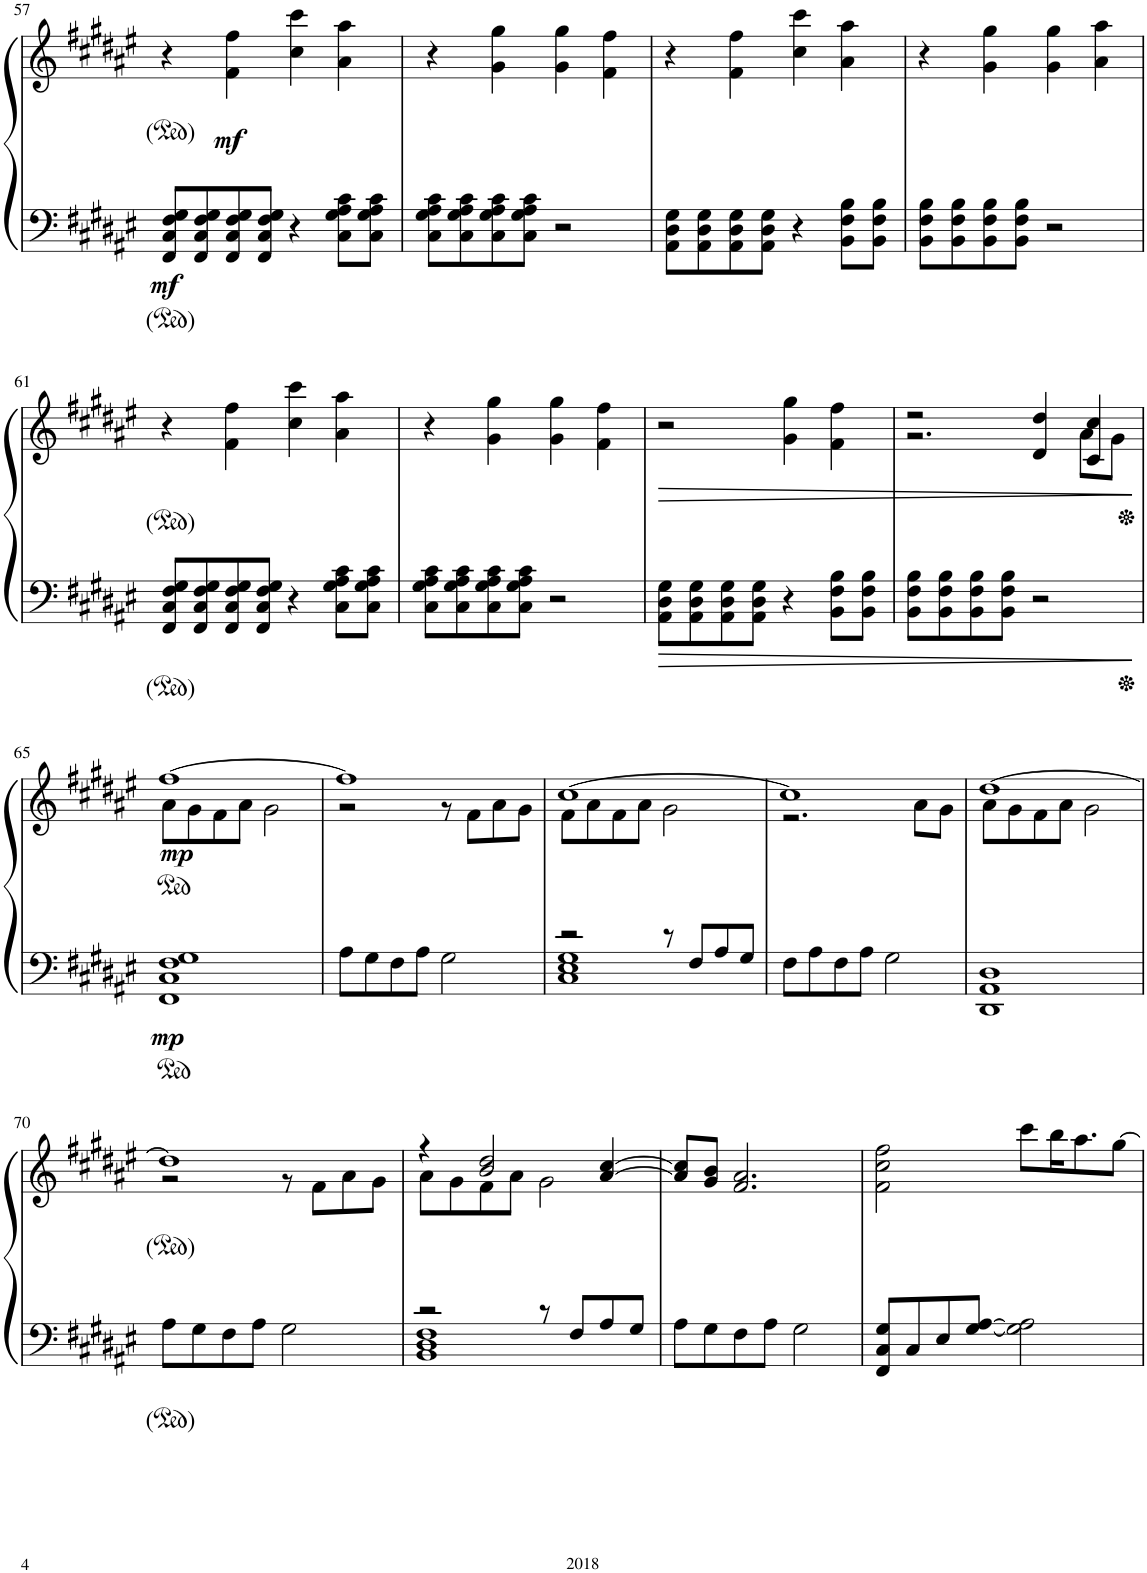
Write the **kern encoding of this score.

**kern	**kern	**dynam
*part1	*part1	*part1
*staff2	*staff1	*staff1/2
*I"Piano	*	*
*I'Pno.	*	*
!!LO:PB:g=z
*clefF4	*clefG2	*
*k[f#c#g#d#a#e#]	*k[f#c#g#d#a#e#]	*
*M4/4	*M4/4	*
=57	=57	=57
!	!	!LO:DY:b=2
8FF#/ 8C#/ 8F#/ 8G#/L	4r	mf
8FF#/ 8C#/ 8F#/ 8G#/	.	.
!	!	!LO:DY:b
8FF#/ 8C#/ 8F#/ 8G#/	4f#\ 4ff#\	mf
8FF#/ 8C#/ 8F#/ 8G#/J	.	.
4r	4cc#\ 4ccc#\	.
8C#\ 8G#\ 8A#\ 8c#\L	4a#\ 4aa#\	.
8C#\ 8G#\ 8A#\ 8c#\J	.	.
=58	=58	=58
8C#\ 8G#\ 8A#\ 8c#\L	4r	.
8C#\ 8G#\ 8A#\ 8c#\	.	.
8C#\ 8G#\ 8A#\ 8c#\	4g#\ 4gg#\	.
8C#\ 8G#\ 8A#\ 8c#\J	.	.
2r	4g#\ 4gg#\	.
.	4f#\ 4ff#\	.
=59	=59	=59
8AA#\ 8D#\ 8G#\L	4r	.
8AA#\ 8D#\ 8G#\	.	.
8AA#\ 8D#\ 8G#\	4f#\ 4ff#\	.
8AA#\ 8D#\ 8G#\J	.	.
4r	4cc#\ 4ccc#\	.
8BB\ 8F#\ 8B\L	4a#\ 4aa#\	.
8BB\ 8F#\ 8B\J	.	.
=60	=60	=60
8BB\ 8F#\ 8B\L	4r	.
8BB\ 8F#\ 8B\	.	.
8BB\ 8F#\ 8B\	4g#\ 4gg#\	.
8BB\ 8F#\ 8B\J	.	.
2r	4g#\ 4gg#\	.
.	4a#\ 4aa#\	.
!!LO:LB:g=z
=61	=61	=61
8FF#/ 8C#/ 8F#/ 8G#/L	4r	.
8FF#/ 8C#/ 8F#/ 8G#/	.	.
8FF#/ 8C#/ 8F#/ 8G#/	4f#\ 4ff#\	.
8FF#/ 8C#/ 8F#/ 8G#/J	.	.
4r	4cc#\ 4ccc#\	.
8C#\ 8G#\ 8A#\ 8c#\L	4a#\ 4aa#\	.
8C#\ 8G#\ 8A#\ 8c#\J	.	.
=62	=62	=62
8C#\ 8G#\ 8A#\ 8c#\L	4r	.
8C#\ 8G#\ 8A#\ 8c#\	.	.
8C#\ 8G#\ 8A#\ 8c#\	4g#\ 4gg#\	.
8C#\ 8G#\ 8A#\ 8c#\J	.	.
2r	4g#\ 4gg#\	.
.	4f#\ 4ff#\	.
=63	=63	=63
!	!	!LO:HP:b
8AA#\ 8D#\ 8G#\L	2r	>
8AA#\ 8D#\ 8G#\	.	.
8AA#\ 8D#\ 8G#\	.	.
8AA#\ 8D#\ 8G#\J	.	.
4r	4g#\ 4gg#\	.
8BB\ 8F#\ 8B\L	4f#\ 4ff#\	.
8BB\ 8F#\ 8B\J	.	.
=64	=64	=64
*	*^	*
8BB\ 8F#\ 8B\L	2r	2.r	.
8BB\ 8F#\ 8B\	.	.	.
8BB\ 8F#\ 8B\	.	.	.
8BB\ 8F#\ 8B\J	.	.	.
2r	4d#/ 4dd#/	.	.
.	4c#/ 4cc#/	8a#\L	.
.	.	8g#\J	.
*	*v	*v	*
.	.	]
!!LO:LB:g=z
=65	=65	=65
*	*^	*
!	!	!	!LO:DY:b=2
!	!	!	!LO:DY:n=1:b
1FF# 1C# 1F# 1G#	[1ff#	8a#\L	mp mp
.	.	8g#\	.
.	.	8f#\	.
.	.	8a#\J	.
.	.	2g#\	.
=66	=66	=66	=66
8A#\L	1ff#]	2r	.
8G#\	.	.	.
8F#\	.	.	.
8A#\J	.	.	.
2G#\	.	8r	.
.	.	8f#\L	.
.	.	8a#\	.
.	.	8g#\J	.
=67	=67	=67	=67
*^	*	*	*
2r	1C# 1E# 1G#	[1cc#	8f#\L	.
.	.	.	8a#\	.
.	.	.	8f#\	.
.	.	.	8a#\J	.
8r	.	.	2g#\	.
8F#/L	.	.	.	.
8A#/	.	.	.	.
8G#/J	.	.	.	.
*v	*v	*	*	*
=68	=68	=68	=68
8F#\L	1cc#]	2.r	.
8A#\	.	.	.
8F#\	.	.	.
8A#\J	.	.	.
2G#\	.	.	.
.	.	8a#\L	.
.	.	8g#\J	.
=69	=69	=69	=69
1DD# 1AA# 1D#	[1dd#	8a#\L	.
.	.	8g#\	.
.	.	8f#\	.
.	.	8a#\J	.
.	.	2g#\	.
!!LO:LB:g=z	!!
=70	=70	=70	=70
8A#\L	1dd#]	2r	.
8G#\	.	.	.
8F#\	.	.	.
8A#\J	.	.	.
2G#\	.	8r	.
.	.	8f#\L	.
.	.	8a#\	.
.	.	8g#\J	.
=71	=71	=71	=71
*^	*	*	*
2r	1BB 1D# 1F#	4r	8a#\L	.
.	.	.	8g#\	.
.	.	2b/ 2dd#/	8f#\	.
.	.	.	8a#\J	.
8r	.	.	2g#\	.
8F#/L	.	.	.	.
8A#/	.	[4a#/ [4cc#/	.	.
8G#/J	.	.	.	.
*v	*v	*	*	*
*	*v	*v	*
=72	=72	=72
8A#\L	8a#/] 8cc#/]L	.
8G#\	8g#/ 8b/J	.
8F#\	2.f#/ 2.a#/	.
8A#\J	.	.
2G#\	.	.
=73	=73	=73
8FF#/ 8C#/ 8G#/L	2f#\ 2cc#\ 2ff#\	.
8C#/	.	.
8E#/	.	.
[8G#/ [8A#/J	.	.
2G#\] 2A#\]	8ccc#\L	.
.	16bb\K	.
.	8.aa#\	.
.	[8gg#\J	.
=	=	=
*-	*-	*-
